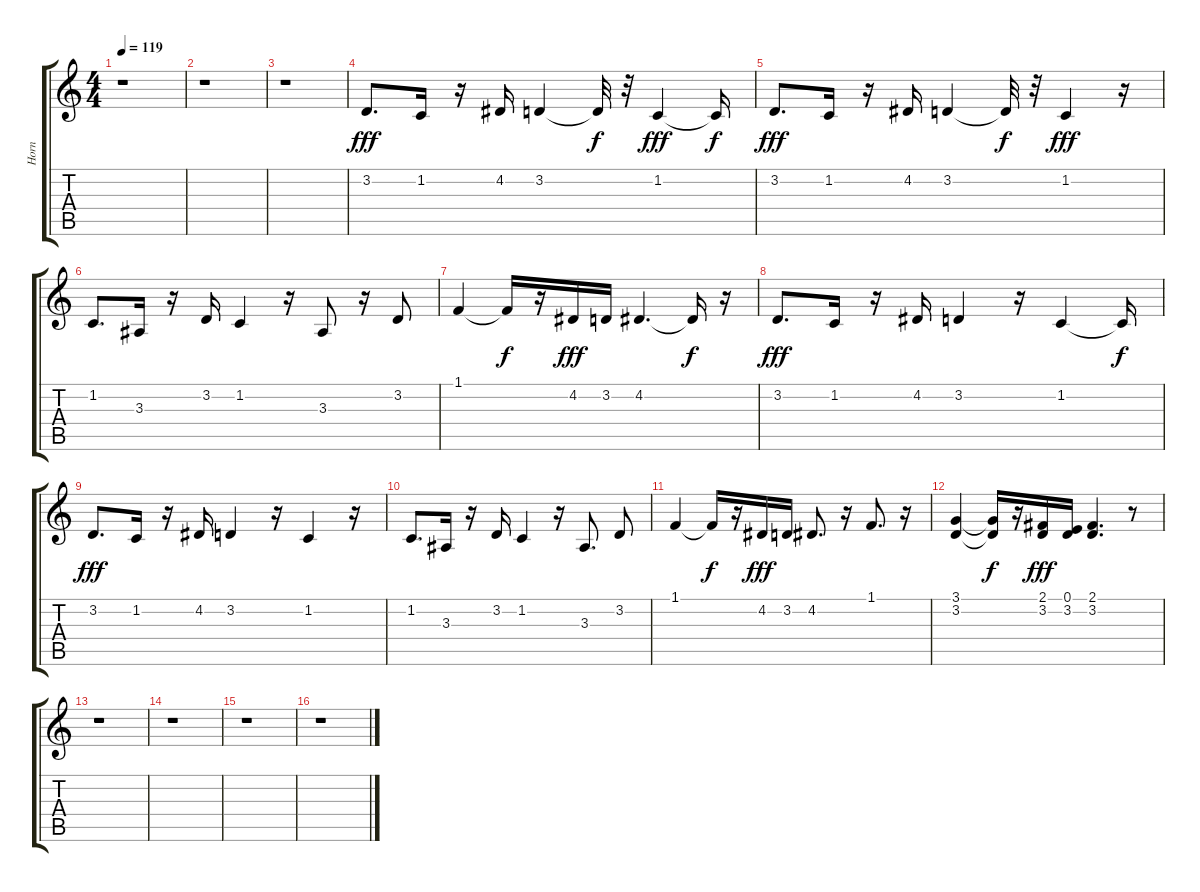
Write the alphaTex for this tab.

\track ("Horn                            " "Horn      ") {instrument frenchhorn}
\staff {score tabs}
\tuning (E4 B3 G3 D3 A2 E2) {hide}
\ts (4 4)
\tempo 119
\clef g2
\ks c
r.1{dy f} |
r.1 |
r.1 |
3.2.8{d dy fff} 1.2.16 r.16 4.2.16 3.2.4 3.2{t}.32{dy f} r.32 1.2.4{dy fff} 1.2{t}.16{dy f} |
3.2.8{d dy fff} 1.2.16 r.16 4.2.16 3.2.4 3.2{t}.32{dy f} r.32 1.2.4{dy fff} r.16 |
1.2.8{d} 3.3.16 r.16 3.2.16 1.2.4 r.16 3.3.8 r.16 3.2.8 |
1.1.4 1.1{t}.16{dy f} r.16 4.2.16{dy fff} 3.2.16 4.2.4{d} 4.2{t}.16{dy f} r.16 |
3.2.8{d dy fff} 1.2.16 r.16 4.2.16 3.2.4 r.16 1.2.4 1.2{t}.16{dy f} |
3.2.8{d dy fff} 1.2.16 r.16 4.2.16 3.2.4 r.16 1.2.4 r.16 |
1.2.8{d} 3.3.16 r.16 3.2.16 1.2.4 r.16 3.3.8{d} 3.2.8 |
1.1.4 1.1{t}.16{dy f} r.16 4.2.16{dy fff} 3.2.16 4.2.8{d} r.16 1.1.8{d} r.16 |
(3.1 3.2).4 (3.1{t} 3.2{t}).16{dy f} r.16 (2.1 3.2).16{dy fff} (0.1 3.2).16 (2.1 3.2).4{d} r.8 |
r.1 |
r.1 |
r.1 |
r.1
